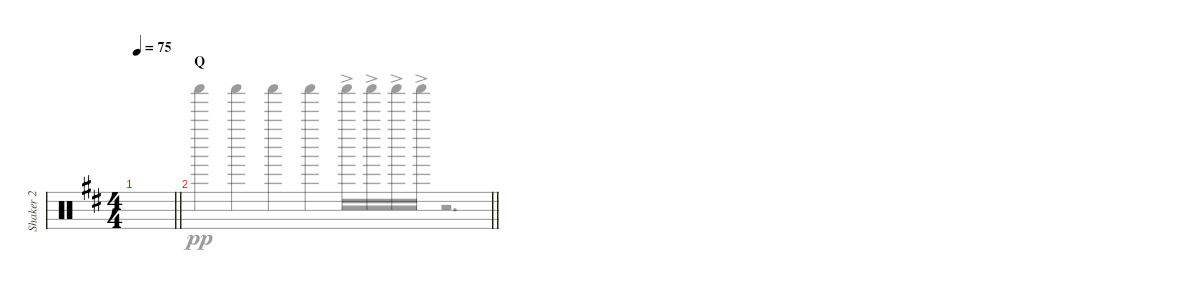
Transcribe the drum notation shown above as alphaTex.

\track ("Shaker 2" "Shaker 2") {instrument percussion}
\staff {score}
\articulation defaults
\voice
\ts (4 4)
\tempo 75
\clef neutral
\barLineRight lightlight
\ks d
|
\section ("" "Q")
\voice
\clef neutral
\barLineRight lightlight
\ks d "Shaker (hit)".4{dy pp} "Shaker (hit)".4 "Shaker (hit)".4 "Shaker (hit)".4
|
"Shaker (hit)"{ac}.16 "Shaker (hit)"{ac}.16 "Shaker (hit)"{ac}.16 "Shaker (hit)"{ac}.16 r.2{d}
